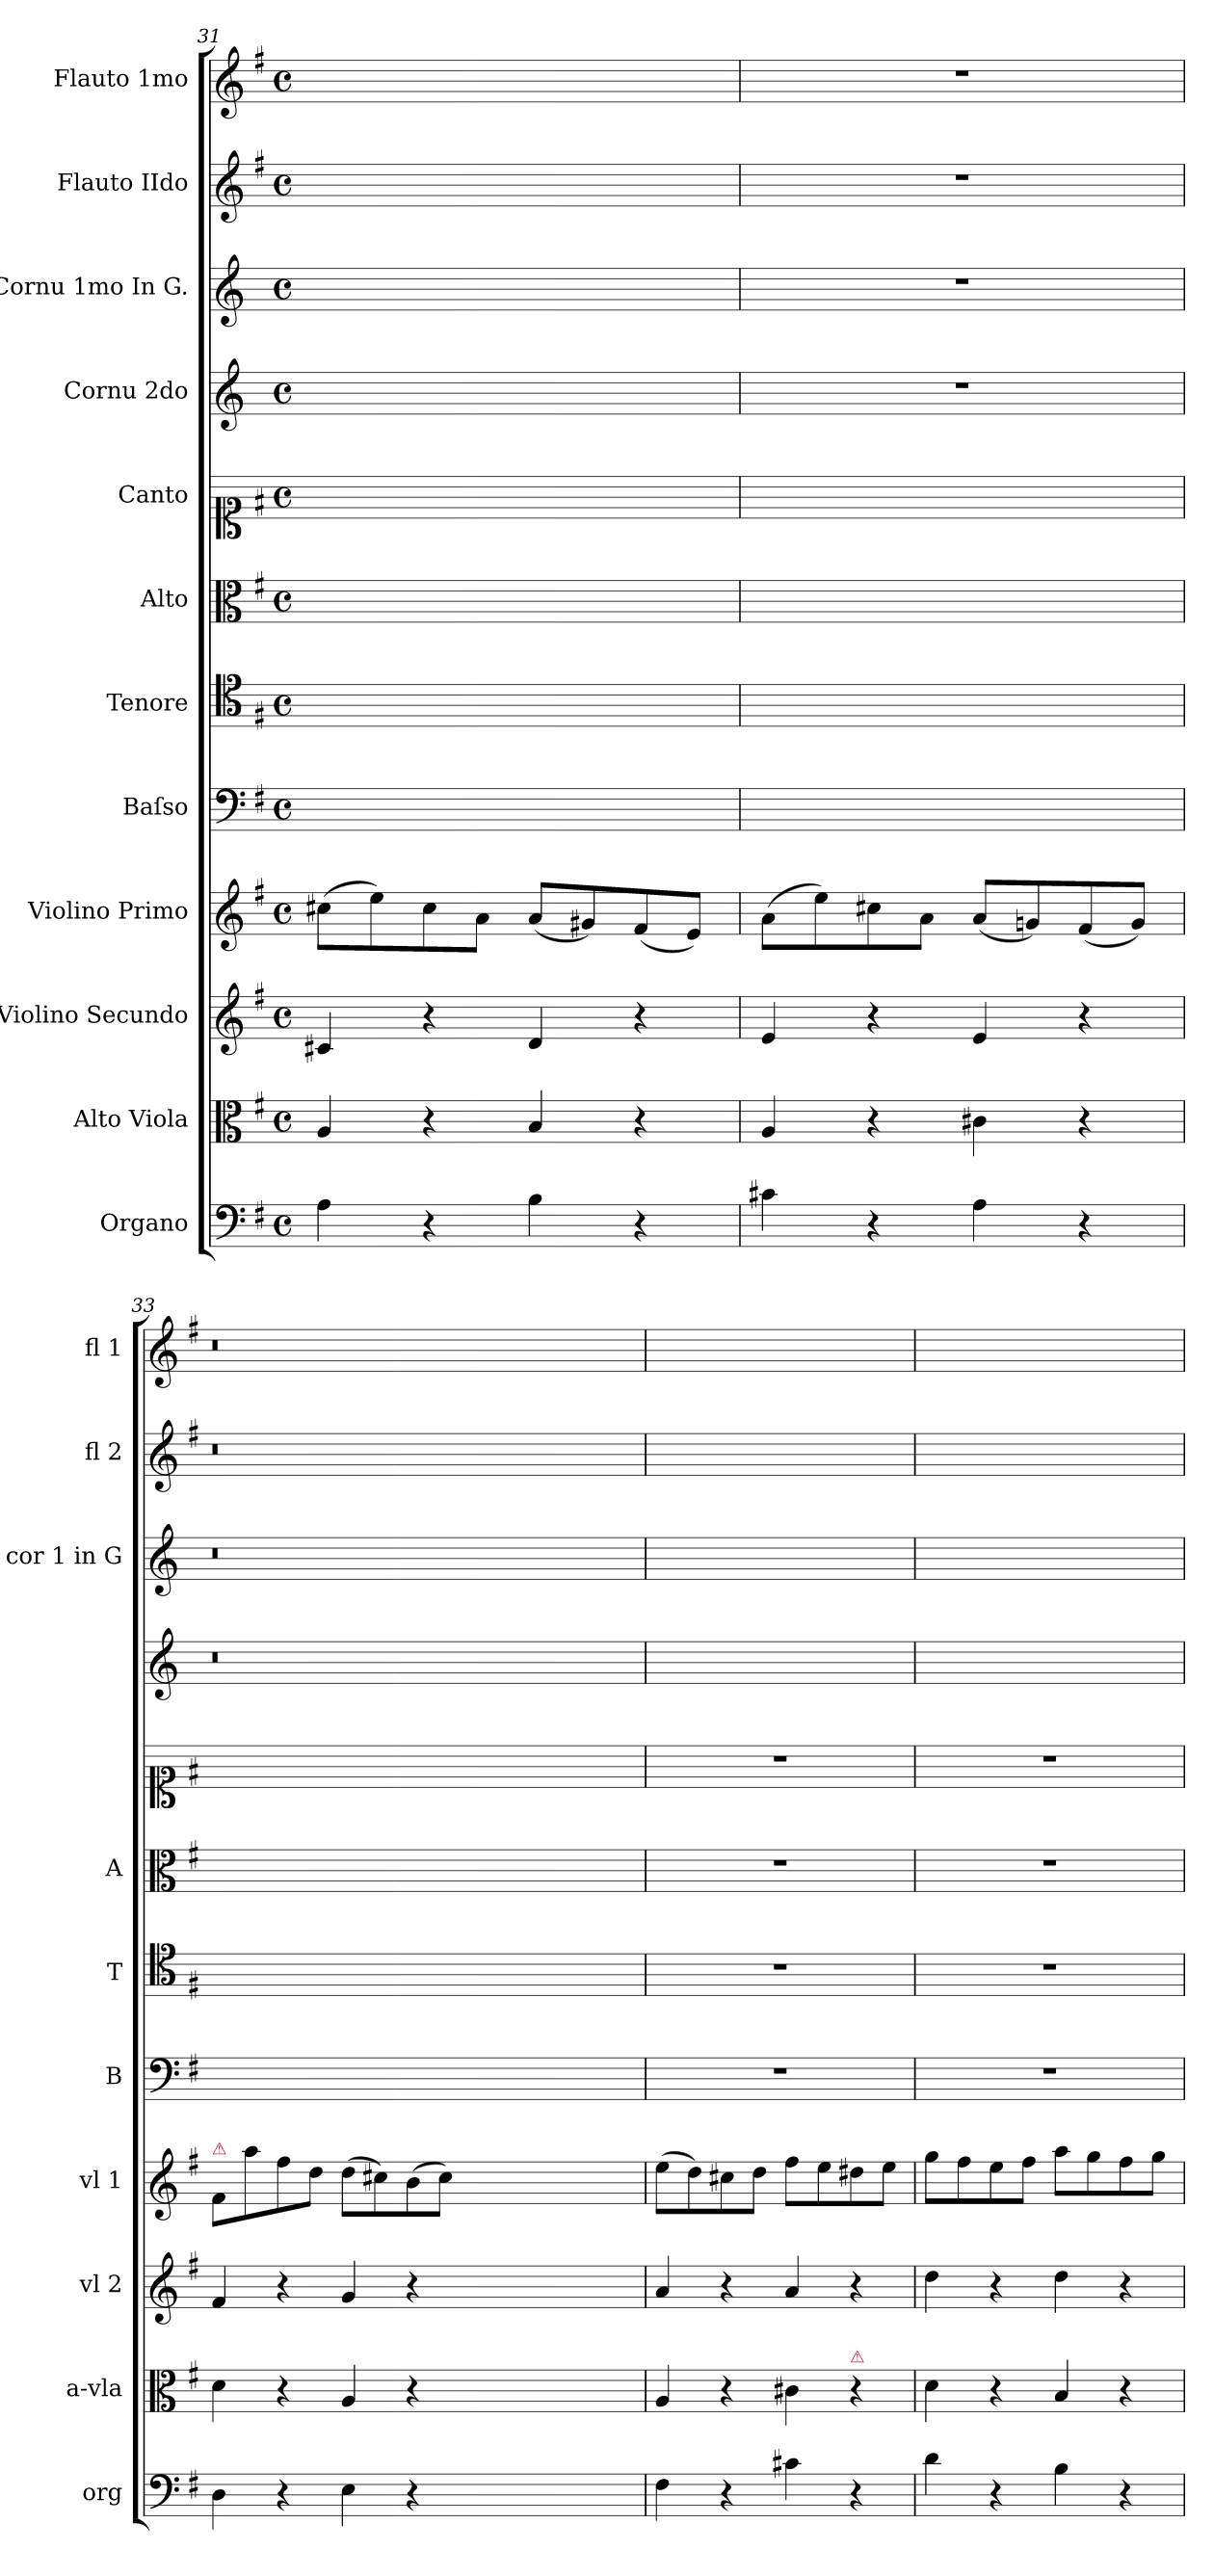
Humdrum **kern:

**kern	**kern	**kern	**kern	**kern	**kern	**kern	**kern	**kern	**kern	**kern	**kern
*part12	*part11	*part10	*part9	*part8	*part7	*part6	*part5	*part4	*part3	*part2	*part1
*staff12	*staff11	*staff10	*staff9	*staff8	*staff7	*staff6	*staff5	*staff4	*staff3	*staff2	*staff1
*I"Organo	*I"Alto Viola	*I"Violino Secundo	*I"Violino Primo	*I"Baſso	*I"Tenore	*I"Alto	*I"Canto	*I"Cornu 2do	*I"Cornu 1mo In G.	*I"Flauto IIdo	*I"Flauto 1mo
*I'org	*I'a-vla	*I'vl 2	*I'vl 1	*I'B	*I'T	*I'A	*	*	*I'cor 1 in G	*I'fl 2	*I'fl 1
*clefF4	*clefC3	*clefG2	*clefG2	*clefF4	*clefC4	*clefC3	*clefC1	*clefG2	*clefG2	*clefG2	*clefG2
*	*	*	*	*	*	*	*	*ITrd3c5	*ITrd3c5	*	*
*k[f#]	*k[f#]	*k[f#]	*k[f#]	*k[f#]	*k[f#]	*k[f#]	*k[f#]	*k[f#]	*k[f#]	*k[f#]	*k[f#]
*G:	*G:	*G:	*G:	*G:	*G:	*G:	*G:	*G:	*G:	*G:	*G:
*M4/4	*M4/4	*M4/4	*M4/4	*M4/4	*M4/4	*M4/4	*M4/4	*M4/4	*M4/4	*M4/4	*M4/4
*met(c)	*met(c)	*met(c)	*met(c)	*met(c)	*met(c)	*met(c)	*met(c)	*met(c)	*met(c)	*met(c)	*met(c)
=31	=31	=31	=31	=31	=31	=31	=31	=31	=31	=31	=31
4A\	4A/	4c#X/	(8cc#X\L	1ryy	1ryy	1ryy	1ryy	1ryy	1ryy	1ryy	1ryy
.	.	.	8ee\)	.	.	.	.	.	.	.	.
4r	4r	4r	8cc#\	.	.	.	.	.	.	.	.
.	.	.	8a\J	.	.	.	.	.	.	.	.
4B\	4B/	4d/	(8a/L	.	.	.	.	.	.	.	.
.	.	.	8g#X/)	.	.	.	.	.	.	.	.
4r	4r	4r	(8f#/	.	.	.	.	.	.	.	.
.	.	.	8e/J)	.	.	.	.	.	.	.	.
=32	=32	=32	=32	=32	=32	=32	=32	=32	=32	=32	=32
4c#X\	4A/	4e/	(8a\L	1ryy	1ryy	1ryy	1ryy	1r	1r	1r	1r
.	.	.	8ee\)	.	.	.	.	.	.	.	.
4r	4r	4r	8cc#X\	.	.	.	.	.	.	.	.
.	.	.	8a\J	.	.	.	.	.	.	.	.
4A\	4c#X\	4e/	(8a/L	.	.	.	.	.	.	.	.
.	.	.	8gn/)	.	.	.	.	.	.	.	.
4r	4r	4r	(8f#/	.	.	.	.	.	.	.	.
.	.	.	8g/J)	.	.	.	.	.	.	.	.
=33	=33	=33	=33	=33	=33	=33	=33	=33	=33	=33	=33
!	!	!	!LO:TX:a:color=crimson:t=⚠	!	!	!	!	!	!	!	!
4D\	4d\	4f#/	8f#/L	0.ryy	0.ryy	0.ryy	0.ryy	0.r	0.r	0.r	0.r
.	.	.	8aa\	.	.	.	.	.	.	.	.
4r	4r	4r	8ff#\	.	.	.	.	.	.	.	.
.	.	.	8dd\J	.	.	.	.	.	.	.	.
4E\	4A/	4g/	(8dd\L	.	.	.	.	.	.	.	.
.	.	.	8cc#X\)	.	.	.	.	.	.	.	.
4r	4r	4r	(8b\	.	.	.	.	.	.	.	.
.	.	.	8cc#\J)	.	.	.	.	.	.	.	.
0ryy	0ryy	0ryy	0ryy	.	.	.	.	.	.	.	.
=34	=34	=34	=34	=34	=34	=34	=34	=34	=34	=34	=34
4F#\	4A/	4a/	(8ee\L	1r	1r	1r	1r	1ryy	1ryy	1ryy	1ryy
.	.	.	8dd\)	.	.	.	.	.	.	.	.
4r	4r	4r	8cc#X\	.	.	.	.	.	.	.	.
.	.	.	8dd\J	.	.	.	.	.	.	.	.
4c#X\	4c#X\	4a/	8ff#\L	.	.	.	.	.	.	.	.
.	.	.	8ee\	.	.	.	.	.	.	.	.
!	!LO:TX:a:color=crimson:t=⚠	!	!	!	!	!	!	!	!	!	!
4r	4r	4r	8dd#X\	.	.	.	.	.	.	.	.
.	.	.	8ee\J	.	.	.	.	.	.	.	.
=35	=35	=35	=35	=35	=35	=35	=35	=35	=35	=35	=35
4d\	4d\	4dd\	8gg\L	1r	1r	1r	1r	1ryy	1ryy	1ryy	1ryy
.	.	.	8ff#\	.	.	.	.	.	.	.	.
4r	4r	4r	8ee\	.	.	.	.	.	.	.	.
.	.	.	8ff#\J	.	.	.	.	.	.	.	.
4B\	4B/	4dd\	8aa\L	.	.	.	.	.	.	.	.
.	.	.	8gg\	.	.	.	.	.	.	.	.
4r	4r	4r	8ff#\	.	.	.	.	.	.	.	.
.	.	.	8gg\J	.	.	.	.	.	.	.	.
=	=	=	=	=	=	=	=	=	=	=	=
*-	*-	*-	*-	*-	*-	*-	*-	*-	*-	*-	*-
